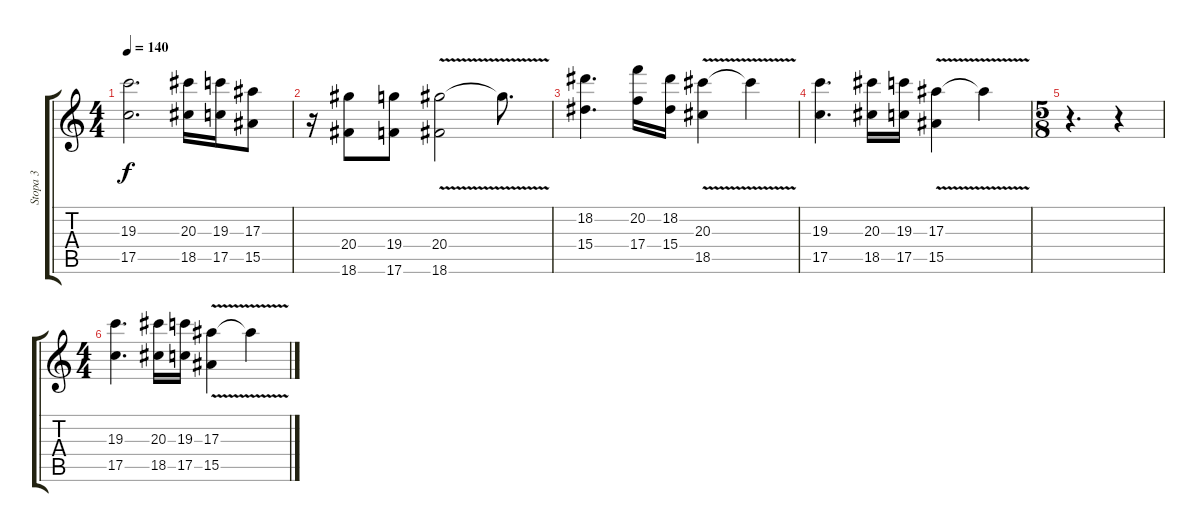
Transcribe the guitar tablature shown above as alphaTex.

\track ("Stopa 3" "Stopa 3") {instrument overdrivenguitar}
\staff {score tabs}
\tuning (D4 A3 F3 C3 G2 C2) {hide}
\ts (4 4)
\tempo 140
\clef g2
\ks c
(19.3 17.5).2{d dy f} (20.3 18.5).16 (19.3 17.5).16 (17.3 15.5).8 |
r.16 (20.4 18.6).8 (19.4 17.6).8 (20.4{v} 18.6{v}).2 20.4{t}.8{d} |
(18.2 15.4).4{d} (20.2 17.4).16 (18.2 15.4).16 (20.3{v} 18.5{v}).4 20.3{t}.4 |
(19.3 17.5).4{d} (20.3 18.5).16 (19.3 17.5).16 (17.3{v} 15.5{v}).4 17.3{t}.4 |
\ts (5 8)
r.4{d} r.4 |
\ts (4 4)
(19.3 17.5).4{d volume 2} (20.3 18.5).16 (19.3 17.5).16 (17.3{v} 15.5{v}).4 17.3{t}.4
